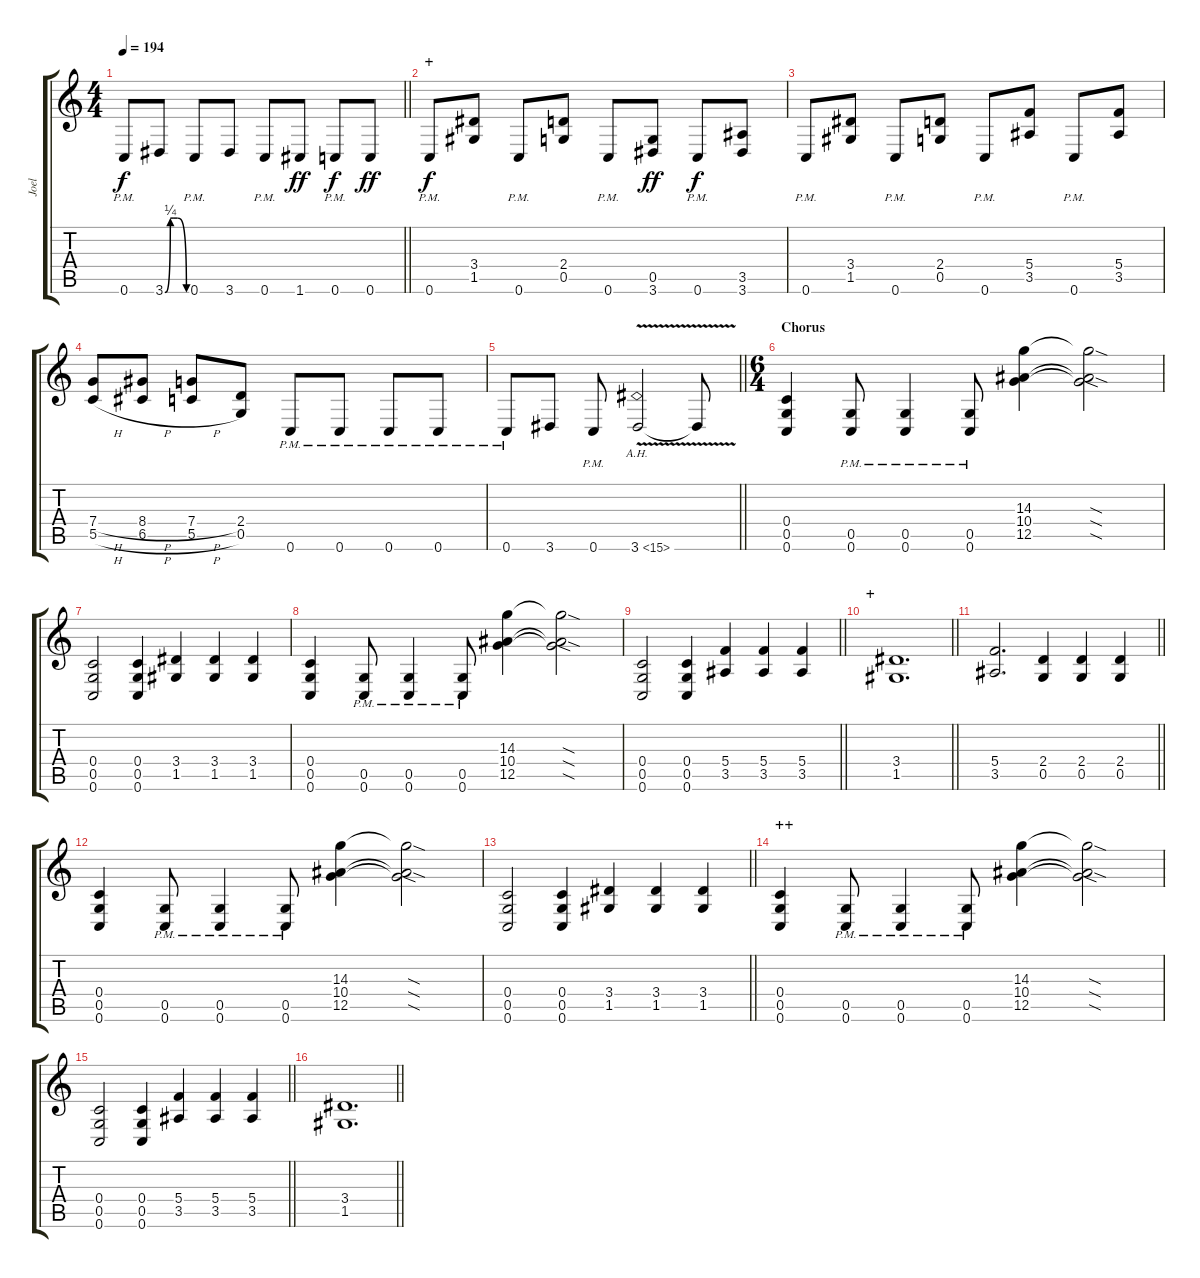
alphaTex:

\track ("Joel" "Joel") {instrument distortionguitar}
\staff {score tabs}
\tuning (D4 A3 F3 C3 G2 C2) {hide}
\ts (4 4)
\tempo 194
\clef g2
\barLineRight lightlight
\ks c
0.6{pm}.8{dy f} 3.6{be (custom 0 0 15 1 25 1 35 1 60 0)}.8 0.6{pm}.8 3.6.8 0.6{pm}.8 1.6.8{dy ff} 0.6{pm}.8{dy f} 0.6.8{dy ff} |
\section ("" "+")
0.6{pm}.8{dy f} (3.4 1.5).8 0.6{pm}.8 (2.4 0.5).8 0.6{pm}.8 (0.5 3.6).8{dy ff} 0.6{pm}.8{dy f} (3.5 3.6).8 |
0.6{pm}.8 (3.4 1.5).8 0.6{pm}.8 (2.4 0.5).8 0.6{pm}.8 (5.4 3.5).8 0.6{pm}.8 (5.4 3.5).8 |
(7.4{h} 5.5{h}).8 (8.4{h} 6.5{h}).8 (7.4{h} 5.5{h}).8 (2.4 0.5).8 0.6{pm}.8 0.6{pm}.8 0.6{pm}.8 0.6{pm}.8 |
\barLineRight lightlight
0.6{pm}.8 3.6.8 0.6{pm}.8 3.6{ah 12 v}.2 3.6{t}.8 |
\ts (6 4)
\section ("" "Chorus")
(0.4 0.5 0.6).4 (0.5{pm} 0.6{pm}).8 (0.5{pm} 0.6{pm}).4 (0.5{pm} 0.6{pm}).8 (14.3 10.4 12.5).4 (14.3{sod t} 10.4{sod t} 12.5{sod t}).2 |
(0.4 0.5 0.6).2 (0.4 0.5 0.6).4 (3.4 1.5).4 (3.4 1.5).4 (3.4 1.5).4 |
(0.4 0.5 0.6).4 (0.5{pm} 0.6{pm}).8 (0.5{pm} 0.6{pm}).4 (0.5{pm} 0.6{pm}).8 (14.3 10.4 12.5).4 (14.3{sod t} 10.4{sod t} 12.5{sod t}).2 |
\barLineRight lightlight
(0.4 0.5 0.6).2 (0.4 0.5 0.6).4 (5.4 3.5).4 (5.4 3.5).4 (5.4 3.5).4 |
\section ("" "+")
\barLineRight lightlight
(3.4 1.5).1{d} |
\barLineRight lightlight
(5.4 3.5).2{d} (2.4 0.5).4 (2.4 0.5).4 (2.4 0.5).4 |
(0.4 0.5 0.6).4 (0.5{pm} 0.6{pm}).8 (0.5{pm} 0.6{pm}).4 (0.5{pm} 0.6{pm}).8 (14.3 10.4 12.5).4 (14.3{sod t} 10.4{sod t} 12.5{sod t}).2 |
\barLineRight lightlight
(0.4 0.5 0.6).2 (0.4 0.5 0.6).4 (3.4 1.5).4 (3.4 1.5).4 (3.4 1.5).4 |
\section ("" "++")
(0.4 0.5 0.6).4 (0.5{pm} 0.6{pm}).8 (0.5{pm} 0.6{pm}).4 (0.5{pm} 0.6{pm}).8 (14.3 10.4 12.5).4 (14.3{sod t} 10.4{sod t} 12.5{sod t}).2 |
\barLineRight lightlight
(0.4 0.5 0.6).2 (0.4 0.5 0.6).4 (5.4 3.5).4 (5.4 3.5).4 (5.4 3.5).4 |
\barLineRight lightlight
(3.4 1.5).1{d}
